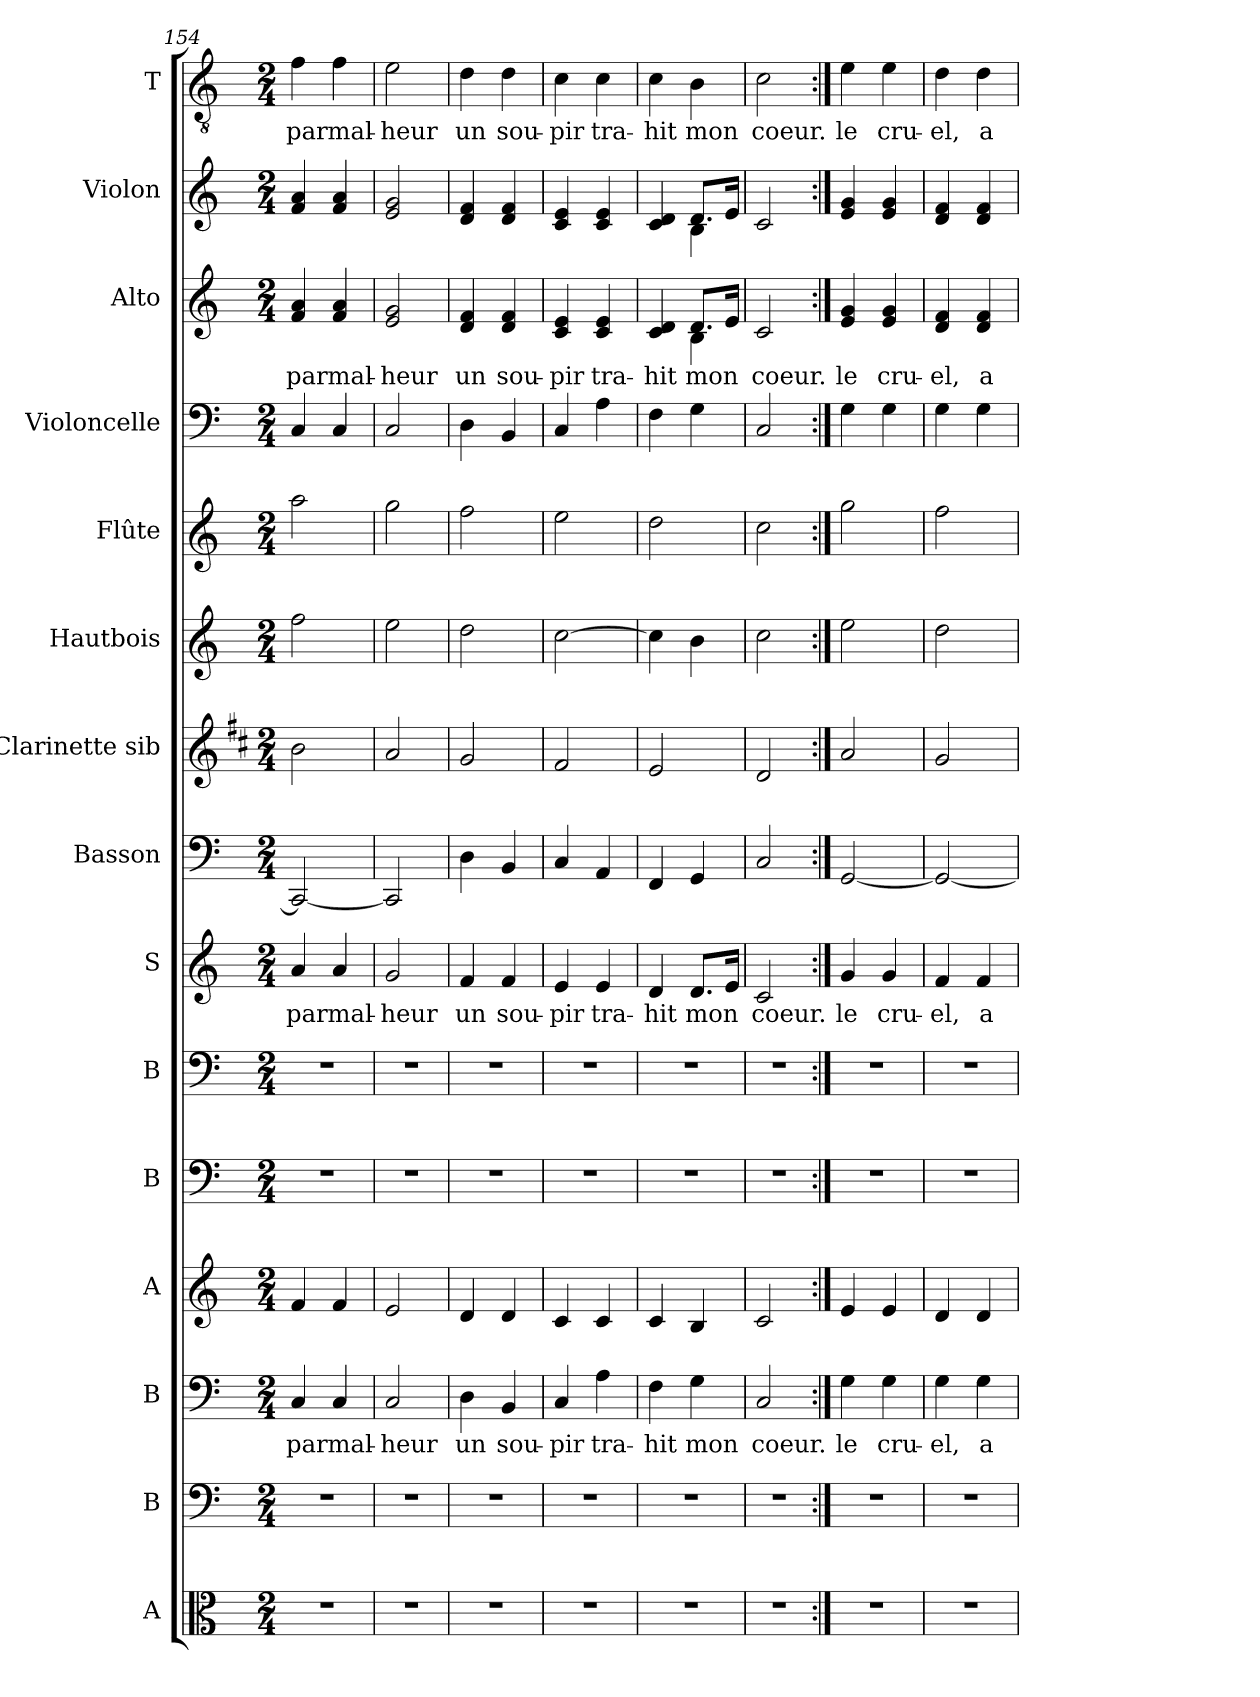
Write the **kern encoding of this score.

**kern	**kern	**kern	**text	**kern	**kern	**kern	**kern	**text	**kern	**kern	**kern	**kern	**kern	**kern	**text	**kern	**kern	**text
*part15	*part14	*part13	*part13	*part12	*part11	*part10	*part9	*part9	*part8	*part7	*part6	*part5	*part4	*part3	*part3	*part2	*part1	*part1
*staff15	*staff14	*staff13	*staff13	*staff12	*staff11	*staff10	*staff9	*staff9	*staff8	*staff7	*staff6	*staff5	*staff4	*staff3	*staff3	*staff2	*staff1	*staff1
*I"A	*I"B	*I"B	*	*I"A	*I"B	*I"B	*I"S	*	*I"Basson	*I"Clarinette sib	*I"Hautbois	*I"Flûte	*I"Violoncelle	*I"Alto	*	*I"Violon	*I"T	*
*I'A	*I'B	*I'B	*	*I'A	*I'B	*I'B	*I'S	*	*I'Bsn.	*I'Cl. Sib	*I'Hb.	*I'Fl.	*I'Vc.	*I'A	*	*I'Vln.	*I'T	*
*clefC3	*clefF4	*clefF4	*	*clefG2	*clefF4	*clefF4	*clefG2	*	*clefF4	*clefG2	*clefG2	*clefG2	*clefF4	*clefG2	*	*clefG2	*clefGv2	*
*	*	*	*	*	*	*	*	*	*	*ITrd1c2	*	*	*	*	*	*	*	*
*k[]	*k[]	*k[]	*	*k[]	*k[]	*k[]	*k[]	*	*k[]	*k[]	*k[]	*k[]	*k[]	*k[]	*	*k[]	*k[]	*
*C:	*C:	*C:	*	*C:	*C:	*C:	*C:	*	*C:	*C:	*C:	*C:	*C:	*C:	*	*C:	*C:	*
*M2/4	*M2/4	*M2/4	*	*M2/4	*M2/4	*M2/4	*M2/4	*	*M2/4	*M2/4	*M2/4	*M2/4	*M2/4	*M2/4	*	*M2/4	*M2/4	*
=154	=154	=154	=154	=154	=154	=154	=154	=154	=154	=154	=154	=154	=154	=154	=154	=154	=154	=154
!	!	!	!LO:LY:b	!	!	!	!	!LO:LY:b	!	!	!	!	!	!	!LO:LY:b	!	!	!LO:LY:b
2r	2r	4C/	par	4f/	2r	2r	4a/	par	2CC/_	2a\	2ff\	2aa\	4C/	4f/ 4a/	par	4f/ 4a/	4f\	par
!	!	!	!LO:LY:b	!	!	!	!	!LO:LY:b	!	!	!	!	!	!	!LO:LY:b	!	!	!LO:LY:b
.	.	4C/	mal-	4f/	.	.	4a/	mal-	.	.	.	.	4C/	4f/ 4a/	mal-	4f/ 4a/	4f\	mal-
=155	=155	=155	=155	=155	=155	=155	=155	=155	=155	=155	=155	=155	=155	=155	=155	=155	=155	=155
!	!	!	!LO:LY:b	!	!	!	!	!LO:LY:b	!	!	!	!	!	!	!LO:LY:b	!	!	!LO:LY:b
2r	2r	2C/	-heur	2e/	2r	2r	2g/	-heur	2CC/]	2g/	2ee\	2gg\	2C/	2e/ 2g/	-heur	2e/ 2g/	2e\	-heur
!!LO:PB:g=z
=156	=156	=156	=156	=156	=156	=156	=156	=156	=156	=156	=156	=156	=156	=156	=156	=156	=156	=156
!	!	!	!LO:LY:b	!	!	!	!	!LO:LY:b	!	!	!	!	!	!	!LO:LY:b	!	!	!LO:LY:b
2r	2r	4D\	un	4d/	2r	2r	4f/	un	4D\	2f/	2dd\	2ff\	4D\	4d/ 4f/	un	4d/ 4f/	4d\	un
!	!	!	!LO:LY:b	!	!	!	!	!LO:LY:b	!	!	!	!	!	!	!LO:LY:b	!	!	!LO:LY:b
.	.	4BB/	sou-	4d/	.	.	4f/	sou-	4BB/	.	.	.	4BB/	4d/ 4f/	sou-	4d/ 4f/	4d\	sou-
=157	=157	=157	=157	=157	=157	=157	=157	=157	=157	=157	=157	=157	=157	=157	=157	=157	=157	=157
!	!	!	!LO:LY:b	!	!	!	!	!LO:LY:b	!	!	!	!	!	!	!LO:LY:b	!	!	!LO:LY:b
2r	2r	4C/	-pir	4c/	2r	2r	4e/	-pir	4C/	2e/	[2cc\	2ee\	4C/	4c/ 4e/	-pir	4c/ 4e/	4c\	-pir
!	!	!	!LO:LY:b	!	!	!	!	!LO:LY:b	!	!	!	!	!	!	!LO:LY:b	!	!	!LO:LY:b
.	.	4A\	tra-	4c/	.	.	4e/	tra-	4AA/	.	.	.	4A\	4c/ 4e/	tra-	4c/ 4e/	4c\	tra-
=158	=158	=158	=158	=158	=158	=158	=158	=158	=158	=158	=158	=158	=158	=158	=158	=158	=158	=158
!	!	!	!LO:LY:b	!	!	!	!	!LO:LY:b	!	!	!	!	!	!	!LO:LY:b	!	!	!LO:LY:b
*	*	*	*	*	*	*	*	*	*	*	*	*	*	*^	*	*^	*	*
2r	2r	4F\	-hit	4c/	2r	2r	4d/	-hit	4FF/	2d/	4cc\]	2dd\	4F\	4c/ 4d/	4ryy	-hit	4c/ 4d/	4ryy	4c\	-hit
!	!	!	!LO:LY:b	!	!	!	!	!LO:LY:b	!	!	!	!	!	!	!	!LO:LY:b	!	!	!	!LO:LY:b
.	.	4G\	mon	4B/	.	.	8.d/L	mon	4GG/	.	4b\	.	4G\	8.d/L	4B\	mon	8.d/L	4B\	4B\	mon
.	.	.	.	.	.	.	16e/Jk	.	.	.	.	.	.	16e/Jk	.	.	16e/Jk	.	.	.
*	*	*	*	*	*	*	*	*	*	*	*	*	*	*v	*v	*	*	*	*	*
*	*	*	*	*	*	*	*	*	*	*	*	*	*	*	*	*v	*v	*	*
=159	=159	=159	=159	=159	=159	=159	=159	=159	=159	=159	=159	=159	=159	=159	=159	=159	=159	=159
!	!	!	!LO:LY:b	!	!	!	!	!LO:LY:b	!	!	!	!	!	!	!LO:LY:b	!	!	!LO:LY:b
2r	2r	2C/	coeur.	2c/	2r	2r	2c/	coeur.	2C/	2c/	2cc\	2cc\	2C/	2c/	coeur.	2c/	2c\	coeur.
!!LO:PB:g=z
=160:|!	=160:|!	=160:|!	=160:|!	=160:|!	=160:|!	=160:|!	=160:|!	=160:|!	=160:|!	=160:|!	=160:|!	=160:|!	=160:|!	=160:|!	=160:|!	=160:|!	=160:|!	=160:|!
!	!	!	!LO:LY:b	!	!	!	!	!LO:LY:b	!	!	!	!	!	!	!LO:LY:b	!	!	!LO:LY:b
2r	2r	4G\	le	4e/	2r	2r	4g/	le	[2GG/	2g/	2ee\	2gg\	4G\	4e/ 4g/	le	4e/ 4g/	4e\	le
!	!	!	!LO:LY:b	!	!	!	!	!LO:LY:b	!	!	!	!	!	!	!LO:LY:b	!	!	!LO:LY:b
.	.	4G\	cru-	4e/	.	.	4g/	cru-	.	.	.	.	4G\	4e/ 4g/	cru-	4e/ 4g/	4e\	cru-
=161	=161	=161	=161	=161	=161	=161	=161	=161	=161	=161	=161	=161	=161	=161	=161	=161	=161	=161
!	!	!	!LO:LY:b	!	!	!	!	!LO:LY:b	!	!	!	!	!	!	!LO:LY:b	!	!	!LO:LY:b
2r	2r	4G\	-el,	4d/	2r	2r	4f/	-el,	2GG/_	2f/	2dd\	2ff\	4G\	4d/ 4f/	-el,	4d/ 4f/	4d\	-el,
!	!	!	!LO:LY:b	!	!	!	!	!LO:LY:b	!	!	!	!	!	!	!LO:LY:b	!	!	!LO:LY:b
.	.	4G\	a	4d/	.	.	4f/	a	.	.	.	.	4G\	4d/ 4f/	a	4d/ 4f/	4d\	a
=	=	=	=	=	=	=	=	=	=	=	=	=	=	=	=	=	=	=
*-	*-	*-	*-	*-	*-	*-	*-	*-	*-	*-	*-	*-	*-	*-	*-	*-	*-	*-
